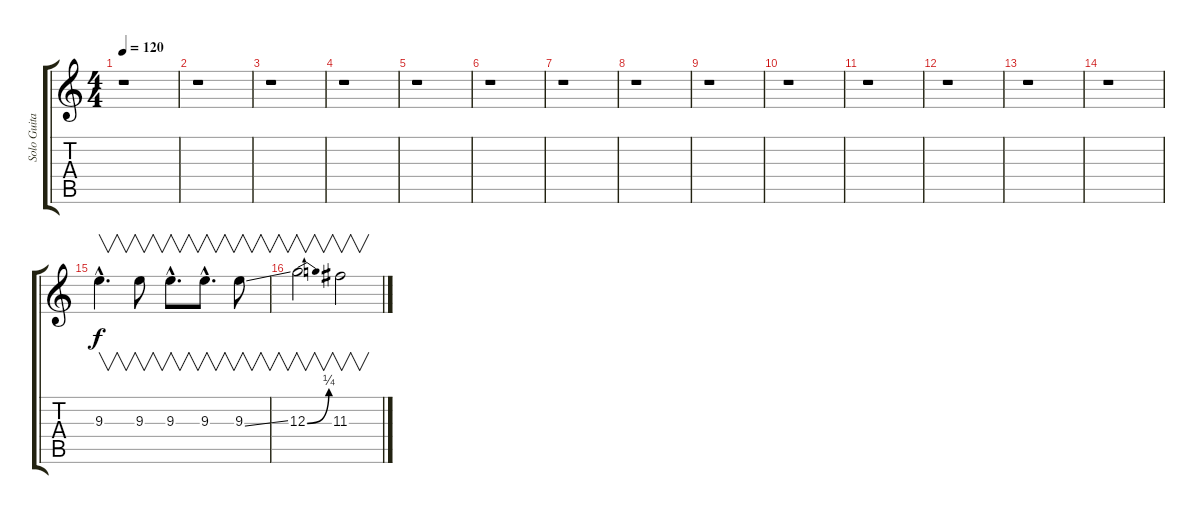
\track ("Solo Guitar ( Jack White)Standard Tuning" "Solo Guita") {instrument distortionguitar}
\staff {score tabs}
\tuning (E4 B3 G3 D3 A2 E2) {hide}
\ts (4 4)
\tempo 120
\clef g2
\ks c
r.1{dy f} |
r.1 |
r.1 |
r.1 |
r.1 |
r.1 |
r.1 |
r.1 |
r.1 |
r.1 |
r.1 |
r.1 |
r.1 |
r.1 |
9.3{hac}.4{v d} 9.3.8{v} 9.3{hac}.8{v d} 9.3{hac}.8{v d} 9.3{ss}.8{v} |
12.3{be (bend 0 0 60 1)}.2{v} 11.3.2{v}
